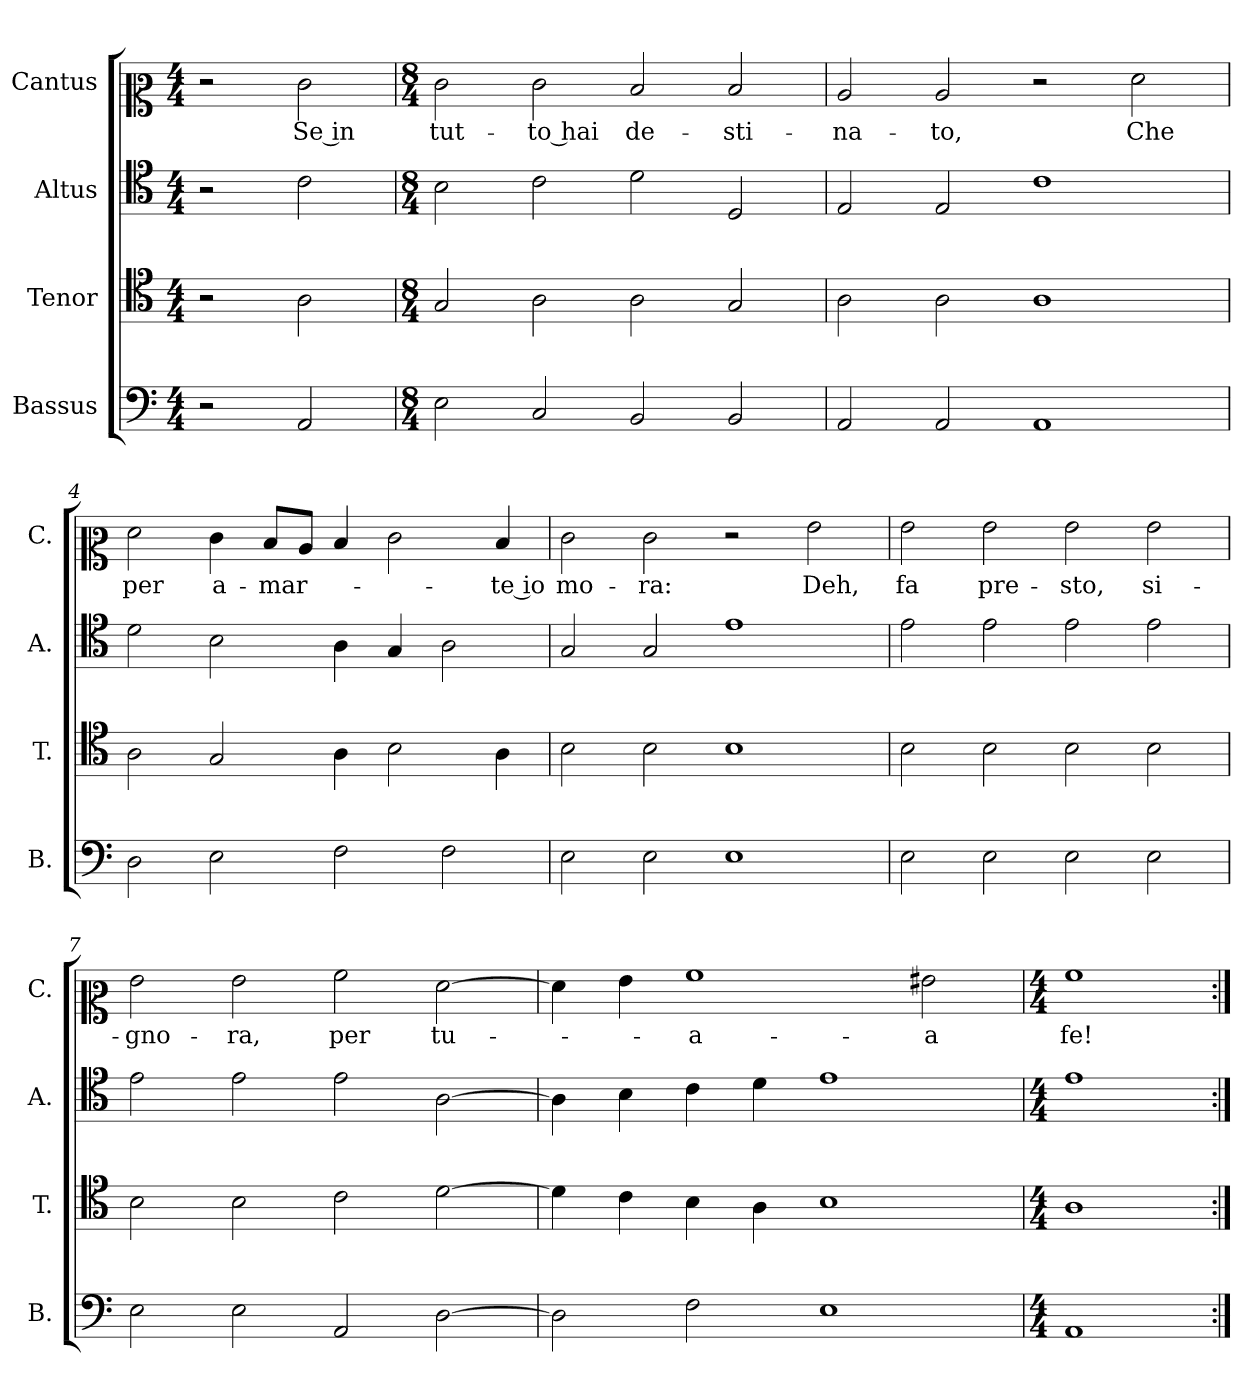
**kern	**kern	**kern	**kern	**text
*part4	*part3	*part2	*part1	*part1
*staff4	*staff3	*staff2	*staff1	*staff1
*I"Bassus	*I"Tenor	*I"Altus	*I"Cantus	*
*I'B.	*I'T.	*I'A.	*I'C.	*
*clefF4	*clefC4	*clefC4	*clefC2	*
*k[]	*k[]	*k[]	*k[]	*
*M4/4	*M4/4	*M4/4	*M4/4	*
=1	=1	=1	=1	=1
2r	2r	2r	2r	.
!	!	!	!	!LO:LY:b
2AA/	2A\	2c\	2e\	Se in
=2	=2	=2	=2	=2
*M8/4	*M8/4	*M8/4	*M8/4	*
!	!	!	!	!LO:LY:b
2E\	2G/	2B\	2e\	tut-
!	!	!	!	!LO:LY:b
2C/	2A\	2c\	2e\	-to hai
!	!	!	!	!LO:LY:b
2BB/	2A\	2d\	2d/	de-
!	!	!	!	!LO:LY:b
2BB/	2G/	2D/	2d/	-sti-
=3	=3	=3	=3	=3
!	!	!	!	!LO:LY:b
2AA/	2A\	2E/	2c/	-na-
!	!	!	!	!LO:LY:b
2AA/	2A\	2E/	2c/	-to,
1AA	1A	1c	2r	.
!	!	!	!	!LO:LY:b
.	.	.	2f\	Che
=4	=4	=4	=4	=4
!	!	!	!	!LO:LY:b
2D\	2A\	2d\	2f\	per
!	!	!	!	!LO:LY:b
2E\	2G/	2B\	4e\	a-
!	!	!	!	!LO:LY:b
.	.	.	8d/L	-mar-
.	.	.	8c/J	.
2F\	4A\	4A\	4d/	.
.	2B\	4G/	2e\	.
2F\	.	2A\	.	.
!	!	!	!	!LO:LY:b
.	4A\	.	4d/	-te io
=5	=5	=5	=5	=5
!	!	!	!	!LO:LY:b
2E\	2B\	2G/	2e\	mo-
!	!	!	!	!LO:LY:b
2E\	2B\	2G/	2e\	-ra:
1E	1B	1e	2r	.
!	!	!	!	!LO:LY:b
.	.	.	2g\	Deh,
!!LO:LB:g=z
=6	=6	=6	=6	=6
!	!	!	!	!LO:LY:b
2E\	2B\	2e\	2g\	fa
!	!	!	!	!LO:LY:b
2E\	2B\	2e\	2g\	pre-
!	!	!	!	!LO:LY:b
2E\	2B\	2e\	2g\	-sto,
!	!	!	!	!LO:LY:b
2E\	2B\	2e\	2g\	si-
=7	=7	=7	=7	=7
!	!	!	!	!LO:LY:b
2E\	2B\	2e\	2g\	-gno-
!	!	!	!	!LO:LY:b
2E\	2B\	2e\	2g\	-ra,
!	!	!	!	!LO:LY:b
2AA/	2c\	2e\	2a\	per
!	!	!	!	!LO:LY:b
[2D\	[2d\	[2A\	[2f\	tu-
=8	=8	=8	=8	=8
2D\]	4d\]	4A\]	4f\]	.
.	4c\	4B\	4g\	.
!	!	!	!	!LO:LY:b
2F\	4B\	4c\	1a	-a-
.	4A\	4d\	.	.
1E	1B	1e	.	.
!	!	!	!	!LO:LY:b
.	.	.	2g#X\	-a
=9	=9	=9	=9	=9
*M4/4	*M4/4	*M4/4	*M4/4	*
!	!	!	!	!LO:LY:b
1AA	1A	1e	1a	fe!
=:|!	=:|!	=:|!	=:|!	=:|!
*-	*-	*-	*-	*-
